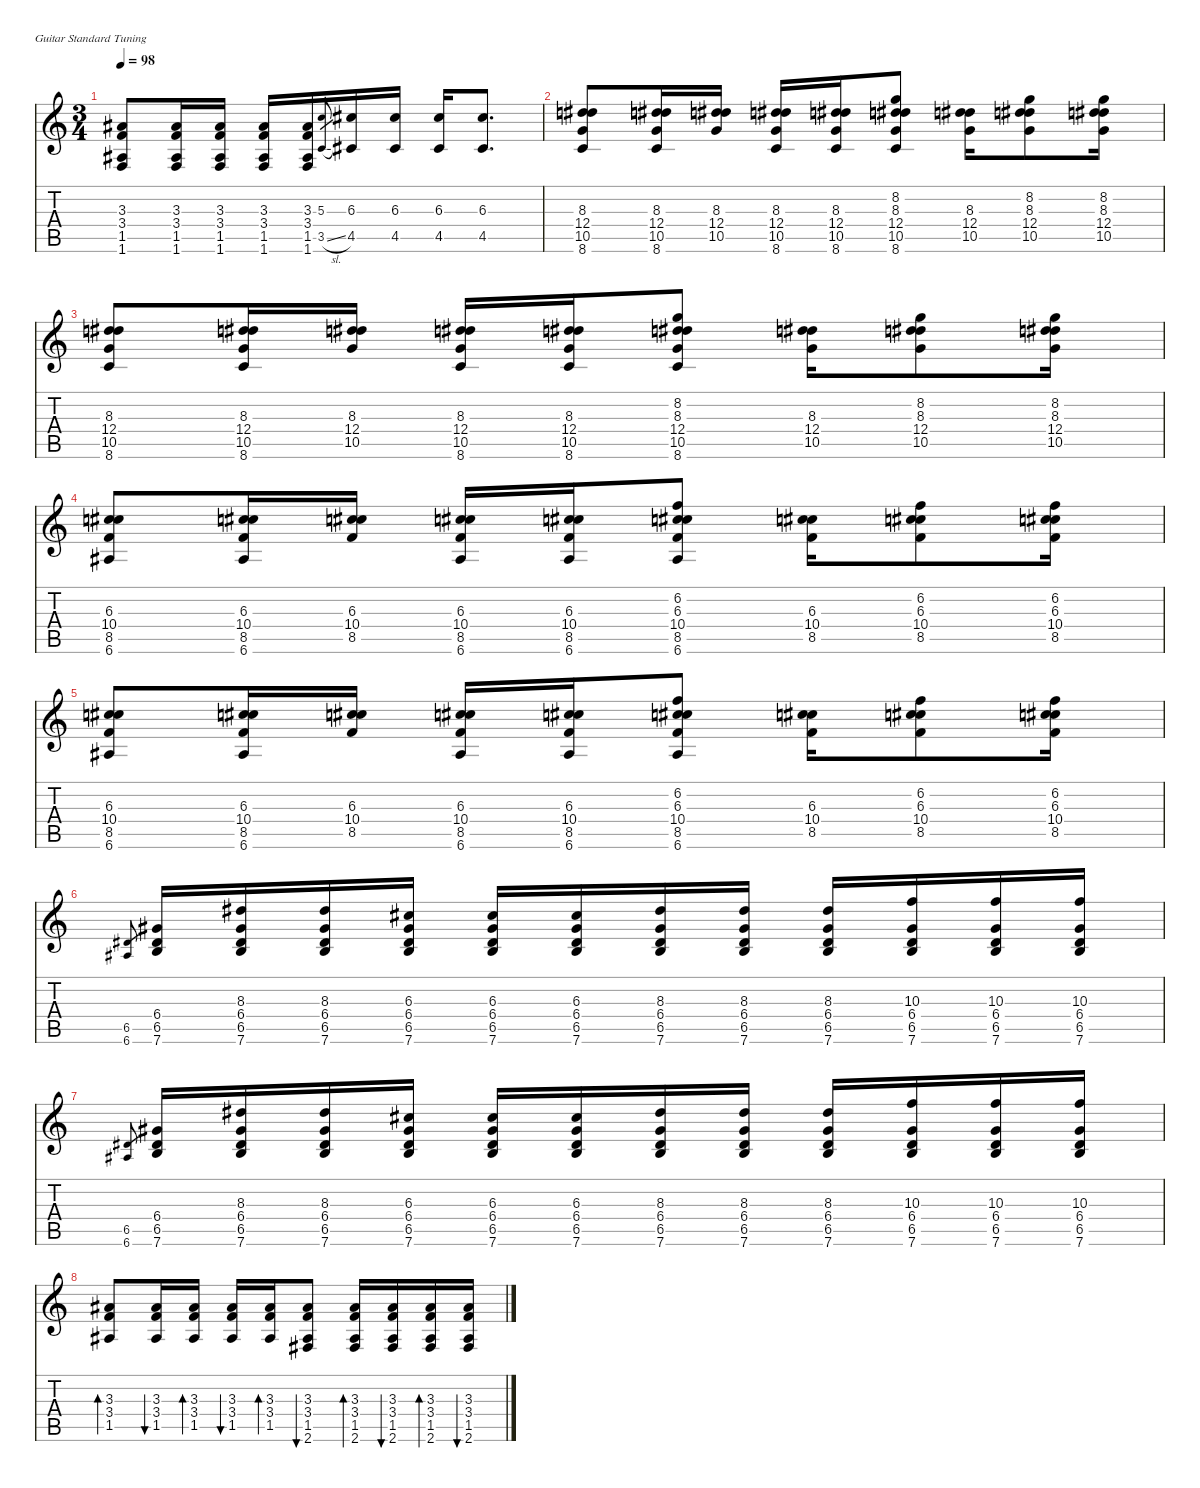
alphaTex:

\defaultSystemsLayout 4
\hideDynamics
\bracketExtendMode nobrackets
\singleTrackTrackNamePolicy hidden
\multiTrackTrackNamePolicy hidden
\firstSystemTrackNameMode fullname
\firstSystemTrackNameOrientation horizontal
\otherSystemsTrackNameOrientation horizontal
\track ("Rhythem Guitar" "od.guit.") {instrument overdrivenguitar}
\staff {score tabs}
\tuning (E4 B3 G3 D3 A2 E2)
\ts (3 4)
\tempo 98
\clef g2
\ks c
(3.3{acc #} 3.4 1.5{acc #} 1.6).8{dy ff beam Up} (3.3{acc #} 3.4 1.5{acc #} 1.6).16{beam Up} (3.3{acc #} 3.4 1.5{acc #} 1.6).16{beam Up} (3.3{acc #} 3.4 1.5{acc #} 1.6).16{beam Up} (3.3{acc #} 3.4 1.5{acc #} 1.6).16{beam Up} (5.3 3.5{sl}).8{gr dy f beam Up} (6.3{acc #} 4.5{acc #}).16{dy ff beam Up} (6.3{acc #} 4.5{acc #}).16{beam Up} (6.3{acc #} 4.5{acc #}).16{beam Up} (6.3{acc #} 4.5{acc #}).8{d beam Up} |
(8.3{acc #} 12.4 10.5 8.6).8{beam Up} (8.3{acc #} 12.4 10.5 8.6).16{beam Up} (8.3{acc #} 12.4 10.5).16{beam Up} (8.3{acc #} 12.4 10.5 8.6).16{beam Up} (8.3{acc #} 12.4 10.5 8.6).16{beam Up} (8.2 8.3{acc #} 12.4 10.5 8.6).8{beam Up} (8.3{acc #} 12.4 10.5).16{beam Down} (8.2 8.3{acc #} 12.4 10.5).8{beam Down} (8.2 8.3{acc #} 12.4 10.5).16{beam Down} |
(8.3{acc #} 12.4 10.5 8.6).8{beam Up} (8.3{acc #} 12.4 10.5 8.6).16{beam Up} (8.3{acc #} 12.4 10.5).16{beam Up} (8.3{acc #} 12.4 10.5 8.6).16{beam Up} (8.3{acc #} 12.4 10.5 8.6).16{beam Up} (8.2 8.3{acc #} 12.4 10.5 8.6).8{beam Up} (8.3{acc #} 12.4 10.5).16{beam Down} (8.2 8.3{acc #} 12.4 10.5).8{beam Down} (8.2 8.3{acc #} 12.4 10.5).16{beam Down} |
(6.3{acc #} 10.4 8.5 6.6{acc #}).8{beam Up} (6.3{acc #} 10.4 8.5 6.6{acc #}).16{beam Up} (6.3{acc #} 10.4 8.5).16{beam Up} (6.3{acc #} 10.4 8.5 6.6{acc #}).16{beam Up} (6.3{acc #} 10.4 8.5 6.6{acc #}).16{beam Up} (6.2 6.3{acc #} 10.4 8.5 6.6{acc #}).8{beam Up} (6.3{acc #} 10.4 8.5).16{beam Down} (6.2 6.3{acc #} 10.4 8.5).8{beam Down} (6.2 6.3{acc #} 10.4 8.5).16{beam Down} |
(6.3{acc #} 10.4 8.5 6.6{acc #}).8{beam Up} (6.3{acc #} 10.4 8.5 6.6{acc #}).16{beam Up} (6.3{acc #} 10.4 8.5).16{beam Up} (6.3{acc #} 10.4 8.5 6.6{acc #}).16{beam Up} (6.3{acc #} 10.4 8.5 6.6{acc #}).16{beam Up} (6.2 6.3{acc #} 10.4 8.5 6.6{acc #}).8{beam Up} (6.3{acc #} 10.4 8.5).16{beam Down} (6.2 6.3{acc #} 10.4 8.5).8{beam Down} (6.2 6.3{acc #} 10.4 8.5).16{beam Down} |
(6.5{acc #} 6.6{acc #}).8{gr dy mf beam Up} (6.4{acc #} 6.5{acc #} 7.6).16{dy ff beam Up} (8.3{acc #} 6.4{acc #} 6.5{acc #} 7.6).16{beam Up} (8.3{acc #} 6.4{acc #} 6.5{acc #} 7.6).16{beam Up} (6.3{acc #} 6.4{acc #} 6.5{acc #} 7.6).16{beam Up} (6.3{acc #} 6.4{acc #} 6.5{acc #} 7.6).16{beam Up} (6.3{acc #} 6.4{acc #} 6.5{acc #} 7.6).16{beam Up} (8.3{acc #} 6.4{acc #} 6.5{acc #} 7.6).16{beam Up} (8.3{acc #} 6.4{acc #} 6.5{acc #} 7.6).16{beam Up} (8.3{acc #} 6.4{acc #} 6.5{acc #} 7.6).16{beam Up} (10.3 6.4{acc #} 6.5{acc #} 7.6).16{beam Up} (10.3 6.4{acc #} 6.5{acc #} 7.6).16{beam Up} (10.3 6.4{acc #} 6.5{acc #} 7.6).16{beam Up} |
(6.5{acc #} 6.6{acc #}).8{gr dy mf beam Up} (6.4{acc #} 6.5{acc #} 7.6).16{dy ff beam Up} (8.3{acc #} 6.4{acc #} 6.5{acc #} 7.6).16{beam Up} (8.3{acc #} 6.4{acc #} 6.5{acc #} 7.6).16{beam Up} (6.3{acc #} 6.4{acc #} 6.5{acc #} 7.6).16{beam Up} (6.3{acc #} 6.4{acc #} 6.5{acc #} 7.6).16{beam Up} (6.3{acc #} 6.4{acc #} 6.5{acc #} 7.6).16{beam Up} (8.3{acc #} 6.4{acc #} 6.5{acc #} 7.6).16{beam Up} (8.3{acc #} 6.4{acc #} 6.5{acc #} 7.6).16{beam Up} (8.3{acc #} 6.4{acc #} 6.5{acc #} 7.6).16{beam Up} (10.3 6.4{acc #} 6.5{acc #} 7.6).16{beam Up} (10.3 6.4{acc #} 6.5{acc #} 7.6).16{beam Up} (10.3 6.4{acc #} 6.5{acc #} 7.6).16{beam Up} |
(3.3{acc #} 3.4 1.5{acc #}).8{bd 60 beam Up} (3.3{acc #} 3.4 1.5{acc #}).16{bu 60 beam Up} (3.3{acc #} 3.4 1.5{acc #}).16{bd 60 beam Up} (3.3{acc #} 3.4 1.5{acc #}).16{bu 60 beam Up} (3.3{acc #} 3.4 1.5{acc #}).16{bd 60 beam Up} (3.3{acc #} 3.4 1.5{acc #} 2.6{acc #}).8{bu 60 beam Up} (3.3{acc #} 3.4 1.5{acc #} 2.6{acc #}).16{bd 60 beam Up} (3.3{acc #} 3.4 1.5{acc #} 2.6{acc #}).16{bu 60 beam Up} (3.3{acc #} 3.4 1.5{acc #} 2.6{acc #}).16{bd 60 beam Up} (3.3{acc #} 3.4 1.5{acc #} 2.6{acc #}).16{bu 60 beam Up}
